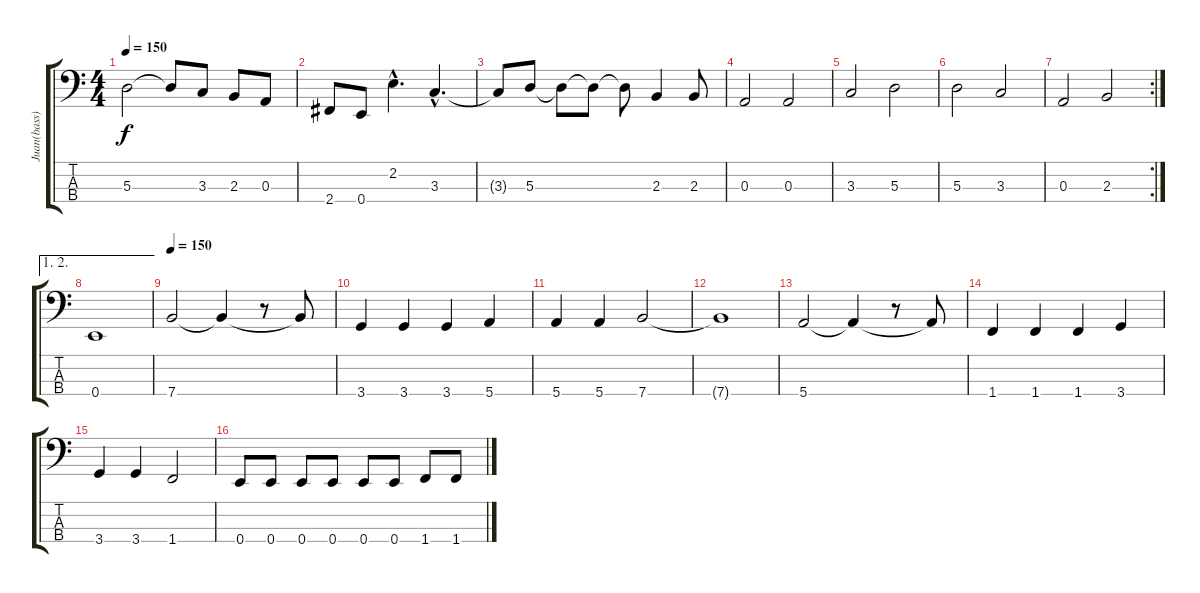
\track ("Juan(bass)" "Juan(bass)") {instrument electricbasspick}
\staff {score tabs}
\tuning (G2 D2 A1 E1) {hide}
\ts (4 4)
\tempo 150
\clef f4
\ks c
5.3.2{dy f} 5.3{t}.8 3.3.8 2.3.8 0.3.8 |
2.4.8 0.4.8 2.2{hac}.4{d} 3.3{hac}.4{d} |
3.3{t}.8 5.3.8 5.3{t}.8 5.3{t}.8 5.3{t}.8 2.3.4 2.3.8 |
0.3.2 0.3.2 |
3.3.2 5.3.2 |
5.3.2 3.3.2 |
\rc 2
0.3.2 2.3.2 |
\ae (1 2)
0.4.1 |
\tempo 150
7.4.2 7.4{t}.4 r.8 7.4{t}.8 |
3.4.4 3.4.4 3.4.4 5.4.4 |
5.4.4 5.4.4 7.4.2 |
7.4{t}.1 |
5.4.2 5.4{t}.4 r.8 5.4{t}.8 |
1.4.4 1.4.4 1.4.4 3.4.4 |
3.4.4 3.4.4 1.4.2 |
0.4.8 0.4.8 0.4.8 0.4.8 0.4.8 0.4.8 1.4.8 1.4.8
